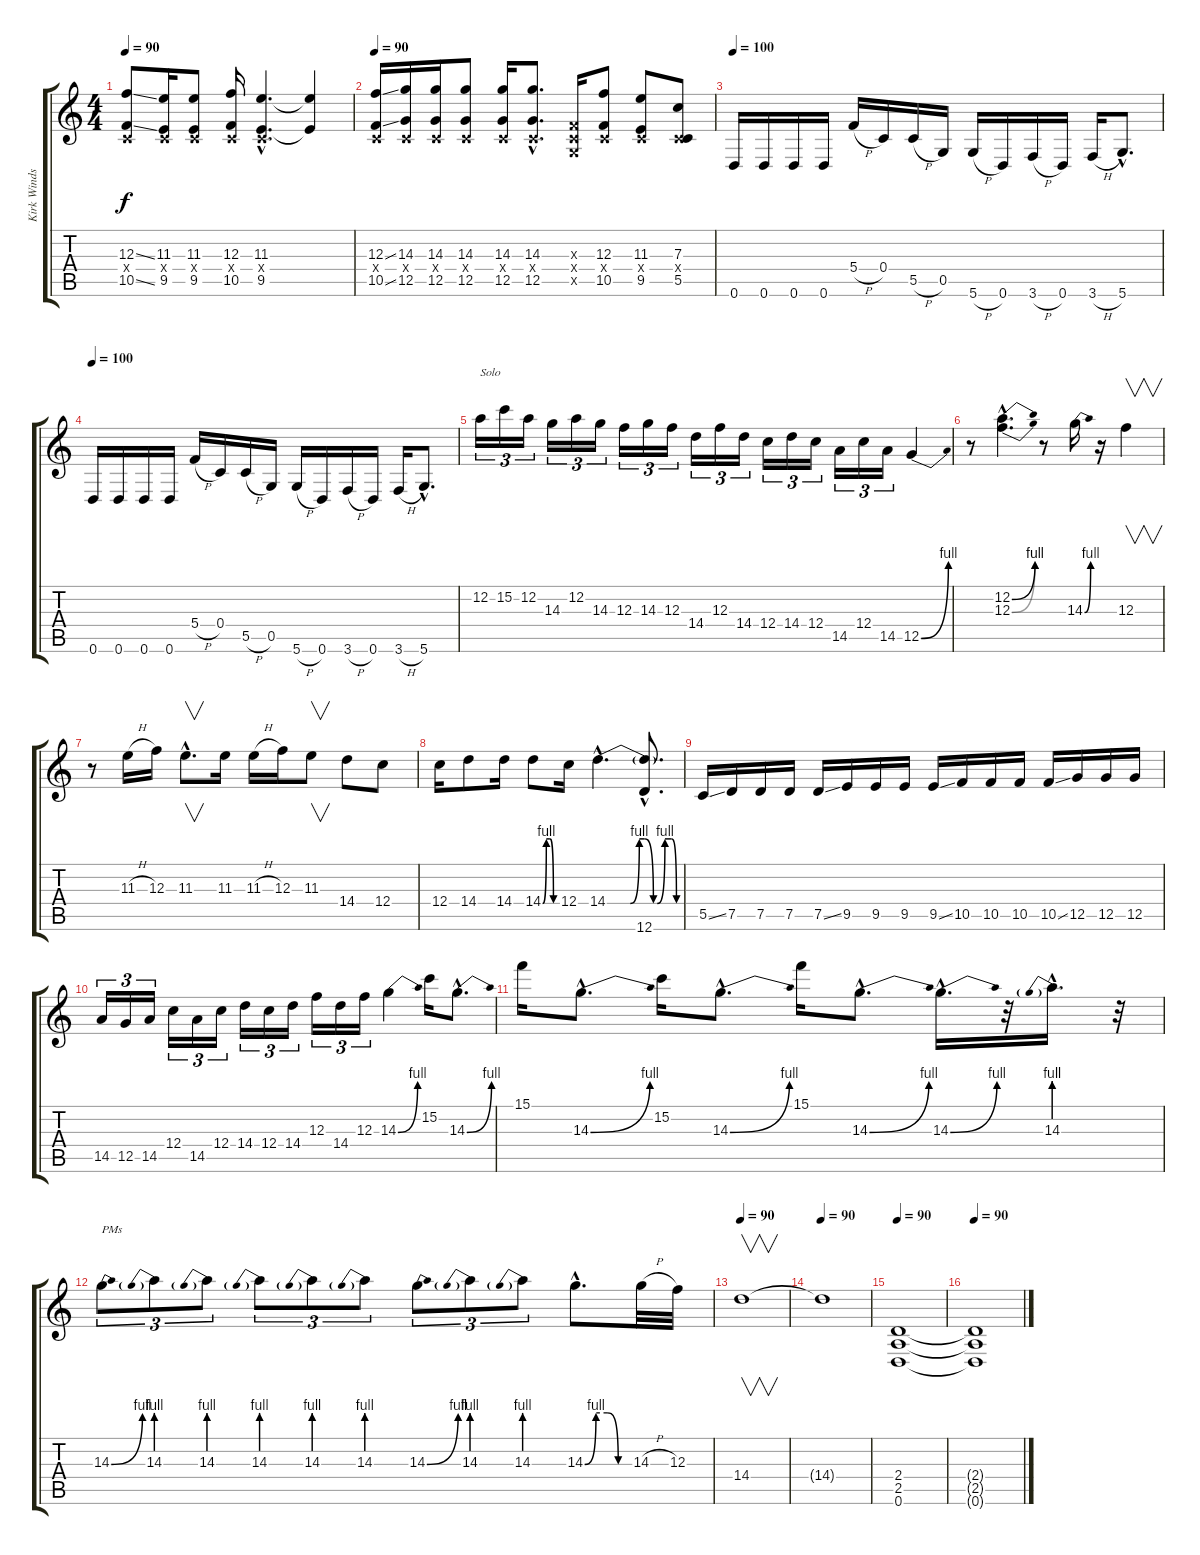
\track ("Kirk Windstein" "Kirk Winds") {instrument overdrivenguitar}
\staff {score tabs}
\tuning (D4 A3 F3 C3 G2 D2) {hide}
\ts (4 4)
\tempo 90
\clef g2
\ks c
(12.3{ss} 0.4{x} 10.5{ss}).8{dy f} (11.3 0.4{x} 9.5).16 (11.3 0.4{x} 9.5).8 (12.3 0.4{x} 10.5).16 (11.3{hac} 0.4{hac x} 9.5{hac}).4{d} (11.3{t} 9.5{t}).4 |
\tempo 90
(12.3{ss} 0.4{x} 10.5{ss}).16 (14.3 0.4{x} 12.5).16 (14.3 0.4{x} 12.5).16 (14.3 0.4{x} 12.5).8 (14.3 0.4{x} 12.5).16 (14.3{hac} 0.4{hac x} 12.5{hac}).8{d} (0.3{x} 0.4{x} 0.5{x}).16 (12.3 0.4{x} 10.5).8 (11.3 0.4{x} 9.5).8 (7.3 0.4{x} 5.5).8 |
\tempo 100
0.6.16 0.6.16 0.6.16 0.6.16 5.4{h}.16 0.4.16 5.5{h}.16 0.5.16 5.6{h}.16 0.6.16 3.6{h}.16 0.6.16 3.6{h}.16 5.6{hac}.8{d} |
\tempo 100
0.6.16 0.6.16 0.6.16 0.6.16 5.4{h}.16 0.4.16 5.5{h}.16 0.5.16 5.6{h}.16 0.6.16 3.6{h}.16 0.6.16 3.6{h}.16 5.6{hac}.8{d} |
12.2.16{tu (3 2) txt "Solo"} 15.2.16{tu (3 2)} 12.2.16{tu (3 2)} 14.3.16{tu (3 2)} 12.2.16{tu (3 2)} 14.3.16{tu (3 2)} 12.3.16{tu (3 2)} 14.3.16{tu (3 2)} 12.3.16{tu (3 2)} 14.4.16{tu (3 2)} 12.3.16{tu (3 2)} 14.4.16{tu (3 2)} 12.4.16{tu (3 2)} 14.4.16{tu (3 2)} 12.4.16{tu (3 2)} 14.5.16{tu (3 2)} 12.4.16{tu (3 2)} 14.5.16{tu (3 2)} 12.5{be (bend 0 0 60 4)}.4 |
r.8 (12.2{be (bend 0 0 60 4) hac} 12.3{be (bend 0 0 60 4) hac}).4{d} r.8 14.3{be (bend 0 0 60 4)}.16 r.16 12.3.4{v} |
r.8 11.3{h}.16 12.3.16 11.3{hac}.8{v d} 11.3.16 11.3{h}.16 12.3.16 11.3.8{v} 14.4.8 12.4.8 |
12.4.16 14.4.8 14.4.16 14.4{be (custom 0 0 15 4 30 4 45 0 60 0)}.8 12.4.16 14.4{be (custom 0 0 18 0 25 4 29 4 36 0 39 0 45 4 50 4 54 0 60 0) hac}.4{d} (14.4{hac t} 12.6{hac}).8{d} |
5.5{ss}.16 7.5.16 7.5.16 7.5.16 7.5{ss}.16 9.5.16 9.5.16 9.5.16 9.5{ss}.16 10.5.16 10.5.16 10.5.16 10.5{ss}.16 12.5.16 12.5.16 12.5.16 |
14.5.16{tu (3 2)} 12.5.16{tu (3 2)} 14.5.16{tu (3 2)} 12.4.16{tu (3 2)} 14.5.16{tu (3 2)} 12.4.16{tu (3 2)} 14.4.16{tu (3 2)} 12.4.16{tu (3 2)} 14.4.16{tu (3 2)} 12.3.16{tu (3 2)} 14.4.16{tu (3 2)} 12.3.16{tu (3 2)} 14.3{be (bend 0 0 60 4)}.4 15.2.16 14.3{be (bend 0 0 60 4) hac}.8{d} |
15.1.16 14.3{be (bend 0 0 60 4) hac}.8{d} 15.2.16 14.3{be (bend 0 0 60 4) hac}.8{d} 15.1.16 14.3{be (bend 0 0 60 4) hac}.8{d} 14.3{be (bend 0 0 60 4) hac}.16{d} r.32 14.3{be (prebend 0 4 60 4) hac}.16{d} r.32 |
14.3{be (bend 0 0 60 4)}.8{tu (3 2) txt "PMs"} 14.3{be (prebend 0 4 60 4)}.8{tu (3 2)} 14.3{be (prebend 0 4 60 4)}.8{tu (3 2)} 14.3{be (prebend 0 4 60 4)}.8{tu (3 2)} 14.3{be (prebend 0 4 60 4)}.8{tu (3 2)} 14.3{be (prebend 0 4 60 4)}.8{tu (3 2)} 14.3{be (bend 0 0 60 4)}.8{tu (3 2)} 14.3{be (prebend 0 4 60 4)}.8{tu (3 2)} 14.3{be (prebend 0 4 60 4)}.8{tu (3 2)} 14.3{be (custom 0 0 15 4 30 4 45 0 60 0) hac}.8{d} 14.3{h}.32 12.3.32 |
\tempo 90
14.4.1{v} |
\tempo 90
14.4{t}.1 |
\tempo 90
(2.4 2.5 0.6).1 |
\tempo 90
(2.4{t} 2.5{t} 0.6{t}).1
